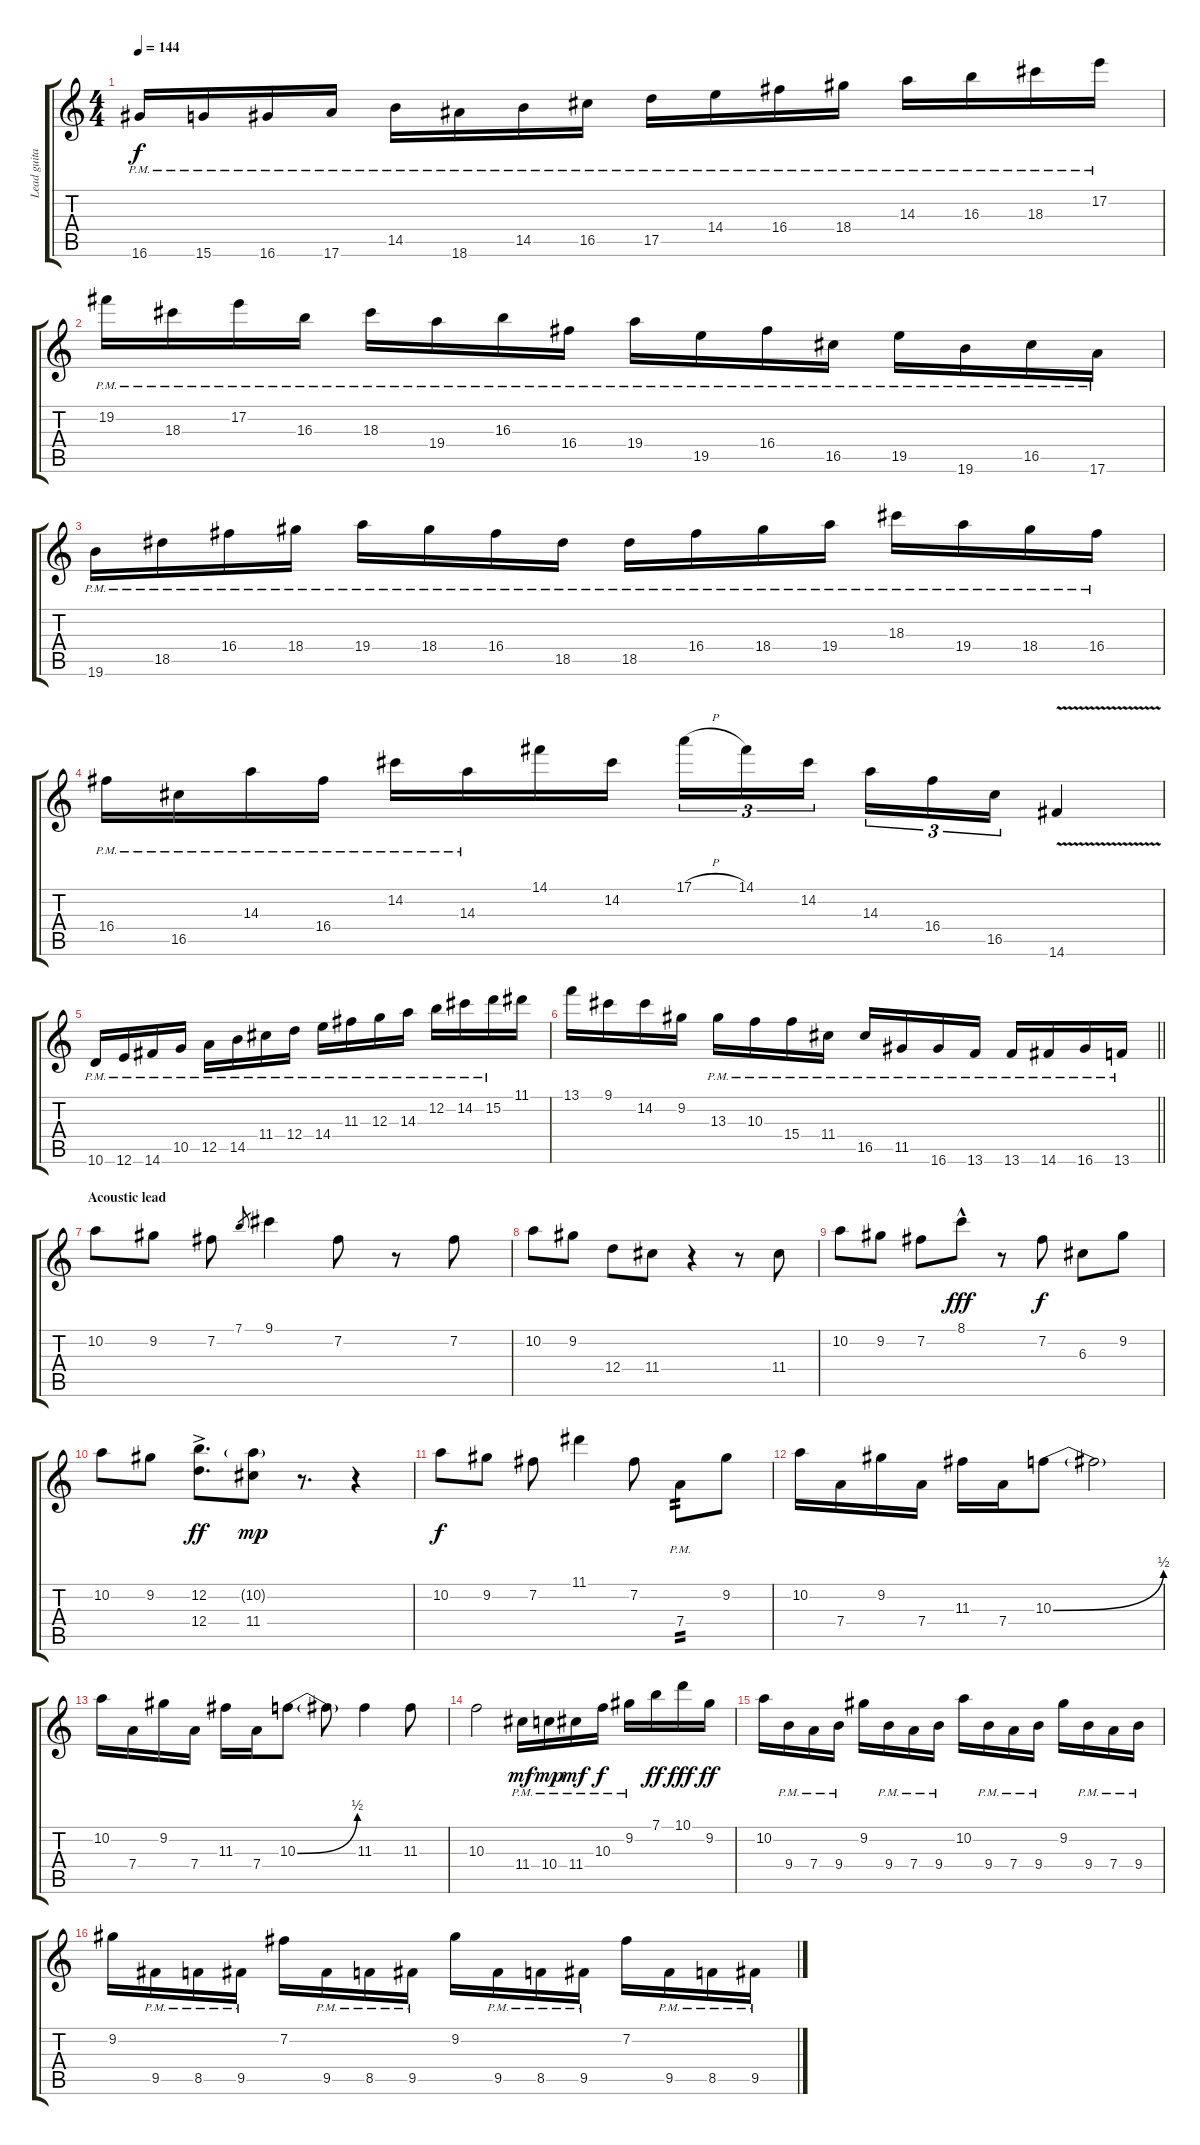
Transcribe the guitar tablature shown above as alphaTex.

\track ("Lead guitar (single coil)" "Lead guita") {instrument overdrivenguitar}
\staff {score tabs}
\tuning (E4 B3 G3 D3 A2 E2) {hide}
\ts (4 4)
\tempo 144
\clef g2
\ks c
16.6{pm}.16{dy f} 15.6{pm}.16 16.6{pm}.16 17.6{pm}.16 14.5{pm}.16 18.6{pm}.16 14.5{pm}.16 16.5{pm}.16 17.5{pm}.16 14.4{pm}.16 16.4{pm}.16 18.4{pm}.16 14.3{pm}.16 16.3{pm}.16 18.3{pm}.16 17.2{pm}.16 |
19.2{pm}.16 18.3{pm}.16 17.2{pm}.16 16.3{pm}.16 18.3{pm}.16 19.4{pm}.16 16.3{pm}.16 16.4{pm}.16 19.4{pm}.16 19.5{pm}.16 16.4{pm}.16 16.5{pm}.16 19.5{pm}.16 19.6{pm}.16 16.5{pm}.16 17.6{pm}.16 |
19.6{pm}.16 18.5{pm}.16 16.4{pm}.16 18.4{pm}.16 19.4{pm}.16 18.4{pm}.16 16.4{pm}.16 18.5{pm}.16 18.5{pm}.16 16.4{pm}.16 18.4{pm}.16 19.4{pm}.16 18.3{pm}.16 19.4{pm}.16 18.4{pm}.16 16.4{pm}.16 |
16.4{pm}.16 16.5{pm}.16 14.3{pm}.16 16.4{pm}.16 14.2{pm}.16 14.3{pm}.16 14.1.16 14.2.16 17.1{h}.16{tu (3 2)} 14.1.16{tu (3 2)} 14.2.16{tu (3 2) beam splitsecondary} 14.3.16{tu (3 2)} 16.4.16{tu (3 2)} 16.5.16{tu (3 2)} 14.6{v}.4 |
10.6{pm}.16 12.6{pm}.16 14.6{pm}.16 10.5{pm}.16 12.5{pm}.16 14.5{pm}.16 11.4{pm}.16 12.4{pm}.16 14.4{pm}.16 11.3{pm}.16 12.3{pm}.16 14.3{pm}.16 12.2{pm}.16 14.2{pm}.16 15.2{pm}.16 11.1.16 |
\barLineRight lightlight
13.1.16 9.1.16 14.2.16 9.2.16 13.3{pm}.16 10.3{pm}.16 15.4{pm}.16 11.4{pm}.16 16.5{pm}.16 11.5{pm}.16 16.6{pm}.16 13.6{pm}.16 13.6{pm}.16 14.6{pm}.16 16.6{pm}.16 13.6{pm}.16 |
\section ("" "Acoustic lead")
10.2.8{volume 16 balance 8 instrument acousticguitarsteel} 9.2.8 7.2.8 7.1.8{gr} 9.1.4 7.2.8 r.8 7.2.8 |
10.2.8 9.2.8 12.4.8 11.4.8 r.4 r.8 11.4.8 |
10.2.8 9.2.8 7.2.8 8.1{hac}.8{dy fff} r.8 7.2.8{dy f} 6.3.8 9.2.8 |
10.2.8 9.2.8 (12.2{ac} 12.4{ac}).8{d dy ff} (10.2{g} 11.4).8{dy mp} r.8{d} r.4 |
10.2.8{dy f} 9.2.8 7.2.8 11.1.4 7.2.8 7.4{pm}.8{tp 2} 9.2.8 |
10.2.16 7.4.16 9.2.16 7.4.16 11.3.16 7.4.16 10.3{be (bend 0 0 60 2)}.8 10.3{t}.2 |
10.2.16 7.4.16 9.2.16 7.4.16 11.3.16 7.4.16 10.3{be (bend 0 0 60 2)}.8 10.3{t}.8 11.3.4 11.3.8 |
10.3.2 11.4{pm}.16{dy mf} 10.4{pm}.16{dy mp} 11.4{pm}.16{dy mf} 10.3{pm}.16{dy f} 9.2{pm}.16 7.1.16{dy ff} 10.1.16{dy fff} 9.2.16{dy ff} |
10.2.16 9.4{pm}.16 7.4{pm}.16 9.4{pm}.16 9.2.16 9.4{pm}.16 7.4{pm}.16 9.4{pm}.16 10.2.16 9.4{pm}.16 7.4{pm}.16 9.4{pm}.16 9.2.16 9.4{pm}.16 7.4{pm}.16 9.4{pm}.16 |
9.2.16 9.5{pm}.16 8.5{pm}.16 9.5{pm}.16 7.2.16 9.5{pm}.16 8.5{pm}.16 9.5{pm}.16 9.2.16 9.5{pm}.16 8.5{pm}.16 9.5{pm}.16 7.2.16 9.5{pm}.16 8.5{pm}.16 9.5{pm}.16
